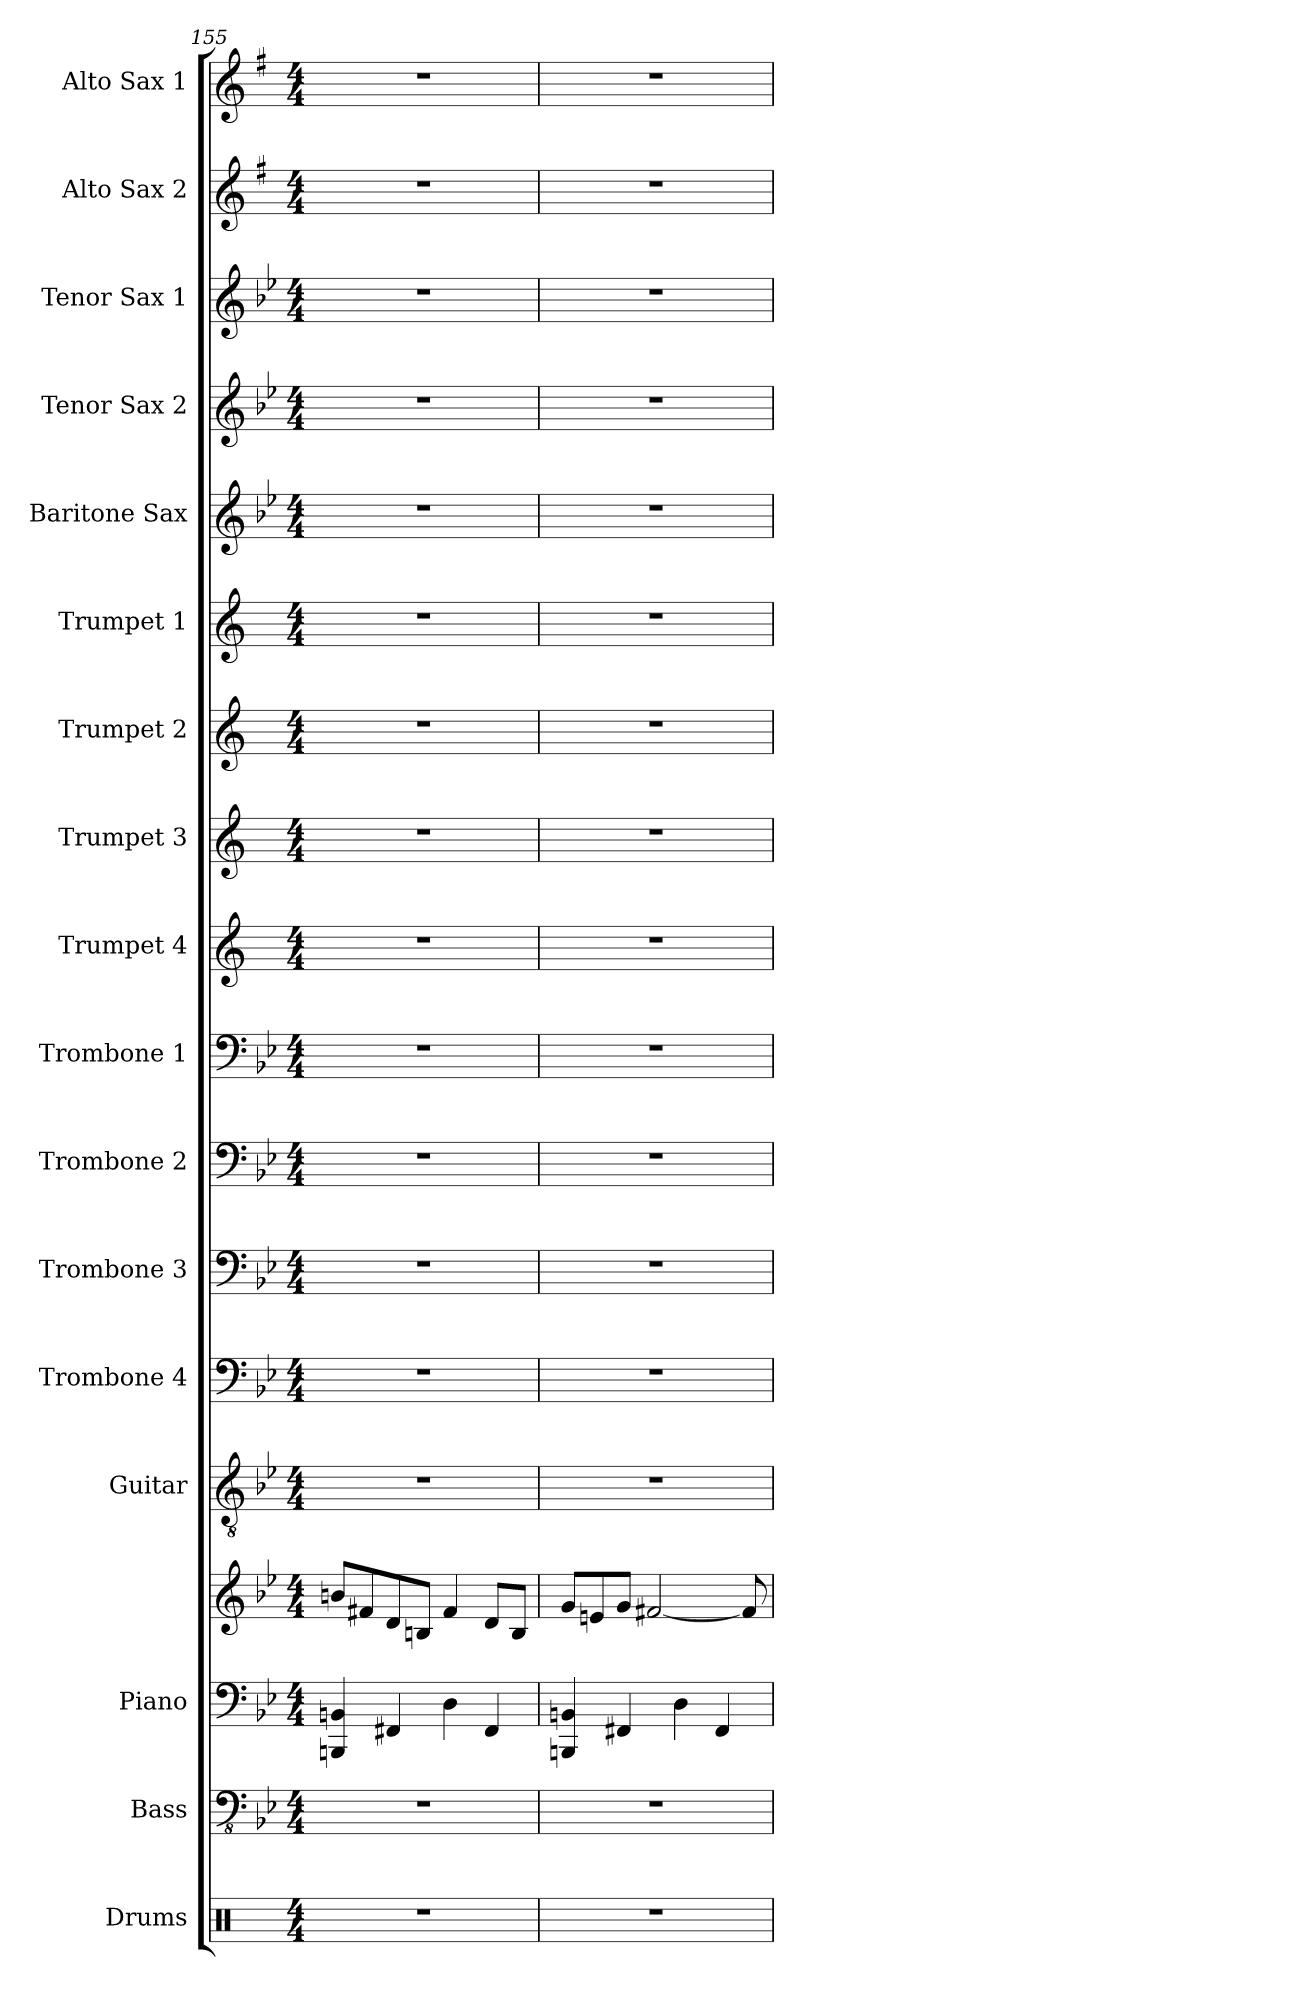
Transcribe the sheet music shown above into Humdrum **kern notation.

**kern	**kern	**kern	**kern	**kern	**kern	**kern	**kern	**kern	**kern	**kern	**kern	**kern	**kern	**kern	**kern	**kern	**kern
*part17	*part16	*part15	*part15	*part14	*part13	*part12	*part11	*part10	*part9	*part8	*part7	*part6	*part5	*part4	*part3	*part2	*part1
*staff18	*staff17	*staff16	*staff15	*staff14	*staff13	*staff12	*staff11	*staff10	*staff9	*staff8	*staff7	*staff6	*staff5	*staff4	*staff3	*staff2	*staff1
*I"Drums	*I"Bass	*I"Piano	*	*I"Guitar	*I"Trombone 4	*I"Trombone 3	*I"Trombone 2	*I"Trombone 1	*I"Trumpet 4	*I"Trumpet 3	*I"Trumpet 2	*I"Trumpet 1	*I"Baritone Sax	*I"Tenor Sax 2	*I"Tenor Sax 1	*I"Alto Sax 2	*I"Alto Sax 1
*I'Drums	*I'Bass	*I'Piano	*	*I'Gtr.	*I'Tbn. 4	*I'Tbn. 3	*I'Tbn. 2	*I'Tbn. 1	*I'Tpt. 4	*I'Tpt. 3	*I'Tpt. 2	*I'Tpt. 1	*I'Bari	*I'Tenor 2	*I'Tenor 1	*I'Alto 2	*I'Alto 1
*clefX	*clefFv4	*clefF4	*clefG2	*clefGv2	*clefF4	*clefF4	*clefF4	*clefF4	*clefG2	*clefG2	*clefG2	*clefG2	*clefG2	*clefG2	*clefG2	*clefG2	*clefG2
*	*	*	*	*	*	*	*	*	*ITrd1c2	*ITrd1c2	*ITrd1c2	*ITrd1c2	*ITrd12c21	*ITrd8c14	*ITrd8c14	*ITrd5c9	*ITrd5c9
*k[]	*k[b-e-]	*k[b-e-]	*k[b-e-]	*k[b-e-]	*k[b-e-]	*k[b-e-]	*k[b-e-]	*k[b-e-]	*k[b-e-]	*k[b-e-]	*k[b-e-]	*k[b-e-]	*k[b-e-]	*k[b-e-]	*k[b-e-]	*k[b-e-]	*k[b-e-]
*M4/4	*M4/4	*M4/4	*M4/4	*M4/4	*M4/4	*M4/4	*M4/4	*M4/4	*M4/4	*M4/4	*M4/4	*M4/4	*M4/4	*M4/4	*M4/4	*M4/4	*M4/4
=155	=155	=155	=155	=155	=155	=155	=155	=155	=155	=155	=155	=155	=155	=155	=155	=155	=155
1r	1r	4BBBn/ 4BBn/	8bn/L	1r	1r	1r	1r	1r	1r	1r	1r	1r	1r	1r	1r	1r	1r
.	.	.	8f#X/	.	.	.	.	.	.	.	.	.	.	.	.	.	.
.	.	4FF#X/	8d/	.	.	.	.	.	.	.	.	.	.	.	.	.	.
.	.	.	8Bn/J	.	.	.	.	.	.	.	.	.	.	.	.	.	.
.	.	4D\	4f#/	.	.	.	.	.	.	.	.	.	.	.	.	.	.
.	.	4FF#/	8d/L	.	.	.	.	.	.	.	.	.	.	.	.	.	.
.	.	.	8B/J	.	.	.	.	.	.	.	.	.	.	.	.	.	.
=156	=156	=156	=156	=156	=156	=156	=156	=156	=156	=156	=156	=156	=156	=156	=156	=156	=156
1r	1r	4BBBn/ 4BBn/	8g/L	1r	1r	1r	1r	1r	1r	1r	1r	1r	1r	1r	1r	1r	1r
.	.	.	8en/	.	.	.	.	.	.	.	.	.	.	.	.	.	.
.	.	4FF#X/	8g/J	.	.	.	.	.	.	.	.	.	.	.	.	.	.
.	.	.	[2f#X/	.	.	.	.	.	.	.	.	.	.	.	.	.	.
.	.	4D\	.	.	.	.	.	.	.	.	.	.	.	.	.	.	.
.	.	4FF#/	.	.	.	.	.	.	.	.	.	.	.	.	.	.	.
.	.	.	8f#/]	.	.	.	.	.	.	.	.	.	.	.	.	.	.
=	=	=	=	=	=	=	=	=	=	=	=	=	=	=	=	=	=
*-	*-	*-	*-	*-	*-	*-	*-	*-	*-	*-	*-	*-	*-	*-	*-	*-	*-
